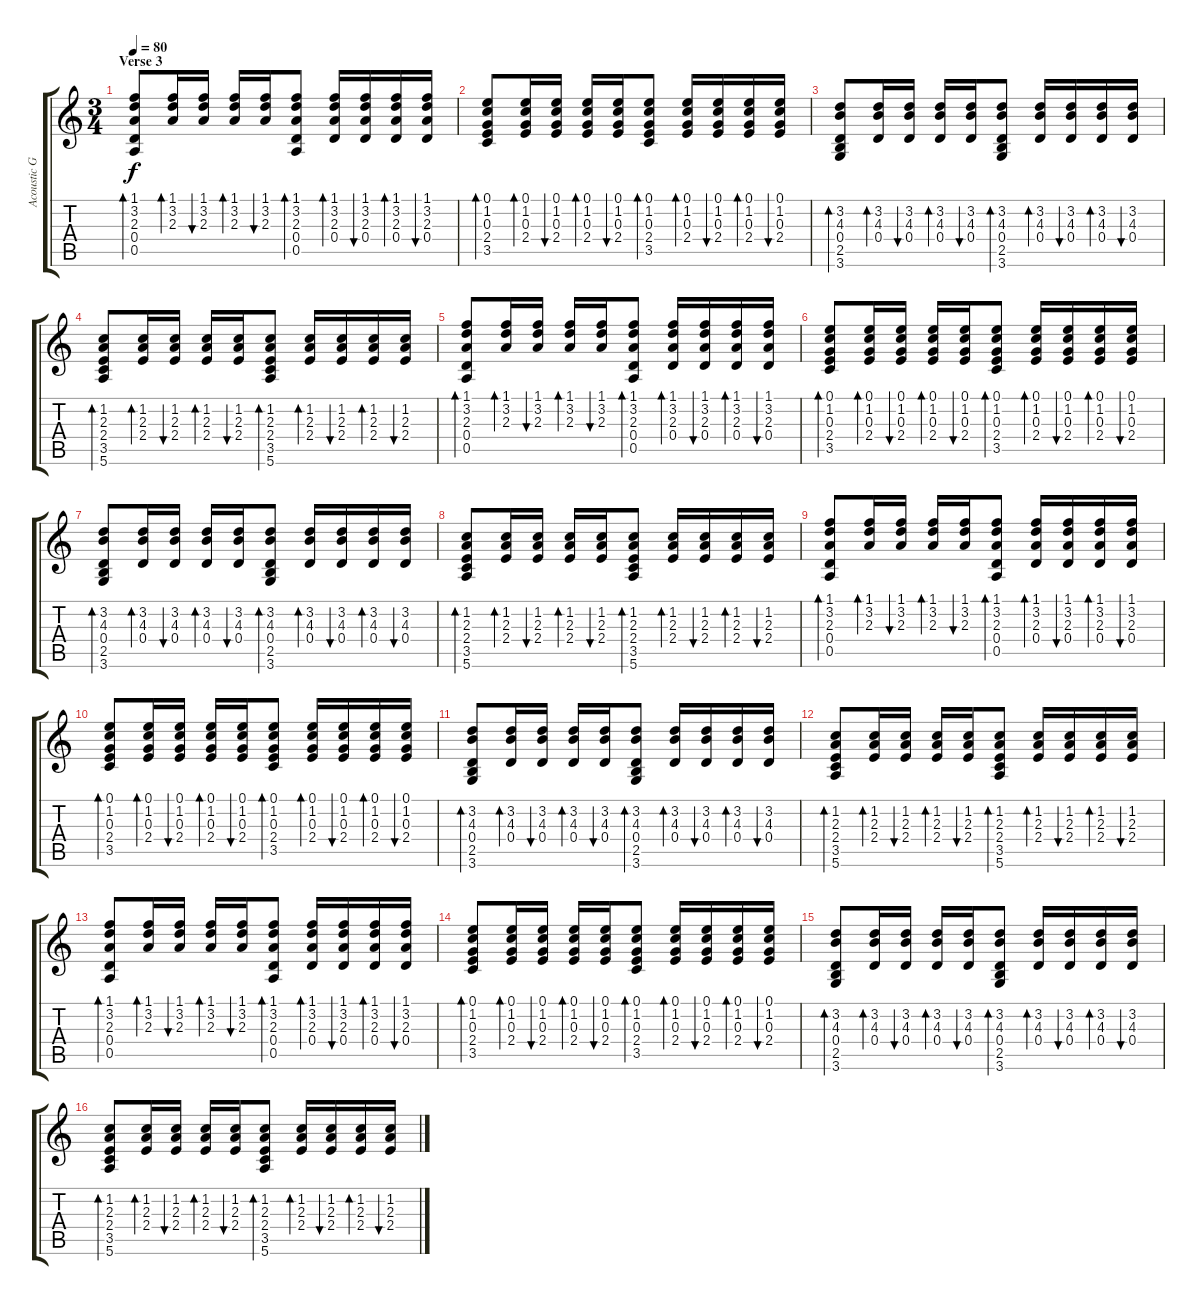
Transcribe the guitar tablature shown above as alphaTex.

\track ("Acoustic Guitar" "Acoustic G") {instrument acousticguitarsteel}
\staff {score tabs}
\tuning (E4 B3 G3 D3 A2 E2) {hide}
\ts (3 4)
\section ("" "Verse 3")
\tempo 80
\clef g2
\ks c
(1.1 3.2 2.3 0.4 0.5).8{bd 60 dy f} (1.1 3.2 2.3).16{bd 60} (1.1 3.2 2.3).16{bu 60} (1.1 3.2 2.3).16{bd 60} (1.1 3.2 2.3).16{bu 60} (1.1 3.2 2.3 0.4 0.5).8{bd 60} (1.1 3.2 2.3 0.4).16{bd 60} (1.1 3.2 2.3 0.4).16{bu 60} (1.1 3.2 2.3 0.4).16{bd 60} (1.1 3.2 2.3 0.4).16{bu 60} |
(0.1 1.2 0.3 2.4 3.5).8{bd 60} (0.1 1.2 0.3 2.4).16{bd 60} (0.1 1.2 0.3 2.4).16{bu 60} (0.1 1.2 0.3 2.4).16{bd 60} (0.1 1.2 0.3 2.4).16{bu 60} (0.1 1.2 0.3 2.4 3.5).8{bd 60} (0.1 1.2 0.3 2.4).16{bd 60} (0.1 1.2 0.3 2.4).16{bu 60} (0.1 1.2 0.3 2.4).16{bd 60} (0.1 1.2 0.3 2.4).16{bu 60} |
(3.2 4.3 0.4 2.5 3.6).8{bd 60} (3.2 4.3 0.4).16{bd 60} (3.2 4.3 0.4).16{bu 60} (3.2 4.3 0.4).16{bd 60} (3.2 4.3 0.4).16{bu 60} (3.2 4.3 0.4 2.5 3.6).8{bd 60} (3.2 4.3 0.4).16{bd 60} (3.2 4.3 0.4).16{bu 60} (3.2 4.3 0.4).16{bd 60} (3.2 4.3 0.4).16{bu 60} |
(1.2 2.3 2.4 3.5 5.6).8{bd 60} (1.2 2.3 2.4).16{bd 60} (1.2 2.3 2.4).16{bu 60} (1.2 2.3 2.4).16{bd 60} (1.2 2.3 2.4).16{bu 60} (1.2 2.3 2.4 3.5 5.6).8{bd 60} (1.2 2.3 2.4).16{bd 60} (1.2 2.3 2.4).16{bu 60} (1.2 2.3 2.4).16{bd 60} (1.2 2.3 2.4).16{bu 60} |
(1.1 3.2 2.3 0.4 0.5).8{bd 60} (1.1 3.2 2.3).16{bd 60} (1.1 3.2 2.3).16{bu 60} (1.1 3.2 2.3).16{bd 60} (1.1 3.2 2.3).16{bu 60} (1.1 3.2 2.3 0.4 0.5).8{bd 60} (1.1 3.2 2.3 0.4).16{bd 60} (1.1 3.2 2.3 0.4).16{bu 60} (1.1 3.2 2.3 0.4).16{bd 60} (1.1 3.2 2.3 0.4).16{bu 60} |
(0.1 1.2 0.3 2.4 3.5).8{bd 60} (0.1 1.2 0.3 2.4).16{bd 60} (0.1 1.2 0.3 2.4).16{bu 60} (0.1 1.2 0.3 2.4).16{bd 60} (0.1 1.2 0.3 2.4).16{bu 60} (0.1 1.2 0.3 2.4 3.5).8{bd 60} (0.1 1.2 0.3 2.4).16{bd 60} (0.1 1.2 0.3 2.4).16{bu 60} (0.1 1.2 0.3 2.4).16{bd 60} (0.1 1.2 0.3 2.4).16{bu 60} |
(3.2 4.3 0.4 2.5 3.6).8{bd 60} (3.2 4.3 0.4).16{bd 60} (3.2 4.3 0.4).16{bu 60} (3.2 4.3 0.4).16{bd 60} (3.2 4.3 0.4).16{bu 60} (3.2 4.3 0.4 2.5 3.6).8{bd 60} (3.2 4.3 0.4).16{bd 60} (3.2 4.3 0.4).16{bu 60} (3.2 4.3 0.4).16{bd 60} (3.2 4.3 0.4).16{bu 60} |
(1.2 2.3 2.4 3.5 5.6).8{bd 60} (1.2 2.3 2.4).16{bd 60} (1.2 2.3 2.4).16{bu 60} (1.2 2.3 2.4).16{bd 60} (1.2 2.3 2.4).16{bu 60} (1.2 2.3 2.4 3.5 5.6).8{bd 60} (1.2 2.3 2.4).16{bd 60} (1.2 2.3 2.4).16{bu 60} (1.2 2.3 2.4).16{bd 60} (1.2 2.3 2.4).16{bu 60} |
(1.1 3.2 2.3 0.4 0.5).8{bd 60} (1.1 3.2 2.3).16{bd 60} (1.1 3.2 2.3).16{bu 60} (1.1 3.2 2.3).16{bd 60} (1.1 3.2 2.3).16{bu 60} (1.1 3.2 2.3 0.4 0.5).8{bd 60} (1.1 3.2 2.3 0.4).16{bd 60} (1.1 3.2 2.3 0.4).16{bu 60} (1.1 3.2 2.3 0.4).16{bd 60} (1.1 3.2 2.3 0.4).16{bu 60} |
(0.1 1.2 0.3 2.4 3.5).8{bd 60} (0.1 1.2 0.3 2.4).16{bd 60} (0.1 1.2 0.3 2.4).16{bu 60} (0.1 1.2 0.3 2.4).16{bd 60} (0.1 1.2 0.3 2.4).16{bu 60} (0.1 1.2 0.3 2.4 3.5).8{bd 60} (0.1 1.2 0.3 2.4).16{bd 60} (0.1 1.2 0.3 2.4).16{bu 60} (0.1 1.2 0.3 2.4).16{bd 60} (0.1 1.2 0.3 2.4).16{bu 60} |
(3.2 4.3 0.4 2.5 3.6).8{bd 60} (3.2 4.3 0.4).16{bd 60} (3.2 4.3 0.4).16{bu 60} (3.2 4.3 0.4).16{bd 60} (3.2 4.3 0.4).16{bu 60} (3.2 4.3 0.4 2.5 3.6).8{bd 60} (3.2 4.3 0.4).16{bd 60} (3.2 4.3 0.4).16{bu 60} (3.2 4.3 0.4).16{bd 60} (3.2 4.3 0.4).16{bu 60} |
(1.2 2.3 2.4 3.5 5.6).8{bd 60} (1.2 2.3 2.4).16{bd 60} (1.2 2.3 2.4).16{bu 60} (1.2 2.3 2.4).16{bd 60} (1.2 2.3 2.4).16{bu 60} (1.2 2.3 2.4 3.5 5.6).8{bd 60} (1.2 2.3 2.4).16{bd 60} (1.2 2.3 2.4).16{bu 60} (1.2 2.3 2.4).16{bd 60} (1.2 2.3 2.4).16{bu 60} |
(1.1 3.2 2.3 0.4 0.5).8{bd 60} (1.1 3.2 2.3).16{bd 60} (1.1 3.2 2.3).16{bu 60} (1.1 3.2 2.3).16{bd 60} (1.1 3.2 2.3).16{bu 60} (1.1 3.2 2.3 0.4 0.5).8{bd 60} (1.1 3.2 2.3 0.4).16{bd 60} (1.1 3.2 2.3 0.4).16{bu 60} (1.1 3.2 2.3 0.4).16{bd 60} (1.1 3.2 2.3 0.4).16{bu 60} |
(0.1 1.2 0.3 2.4 3.5).8{bd 60} (0.1 1.2 0.3 2.4).16{bd 60} (0.1 1.2 0.3 2.4).16{bu 60} (0.1 1.2 0.3 2.4).16{bd 60} (0.1 1.2 0.3 2.4).16{bu 60} (0.1 1.2 0.3 2.4 3.5).8{bd 60} (0.1 1.2 0.3 2.4).16{bd 60} (0.1 1.2 0.3 2.4).16{bu 60} (0.1 1.2 0.3 2.4).16{bd 60} (0.1 1.2 0.3 2.4).16{bu 60} |
(3.2 4.3 0.4 2.5 3.6).8{bd 60} (3.2 4.3 0.4).16{bd 60} (3.2 4.3 0.4).16{bu 60} (3.2 4.3 0.4).16{bd 60} (3.2 4.3 0.4).16{bu 60} (3.2 4.3 0.4 2.5 3.6).8{bd 60} (3.2 4.3 0.4).16{bd 60} (3.2 4.3 0.4).16{bu 60} (3.2 4.3 0.4).16{bd 60} (3.2 4.3 0.4).16{bu 60} |
(1.2 2.3 2.4 3.5 5.6).8{bd 60} (1.2 2.3 2.4).16{bd 60} (1.2 2.3 2.4).16{bu 60} (1.2 2.3 2.4).16{bd 60} (1.2 2.3 2.4).16{bu 60} (1.2 2.3 2.4 3.5 5.6).8{bd 60} (1.2 2.3 2.4).16{bd 60} (1.2 2.3 2.4).16{bu 60} (1.2 2.3 2.4).16{bd 60} (1.2 2.3 2.4).16{bu 60}
